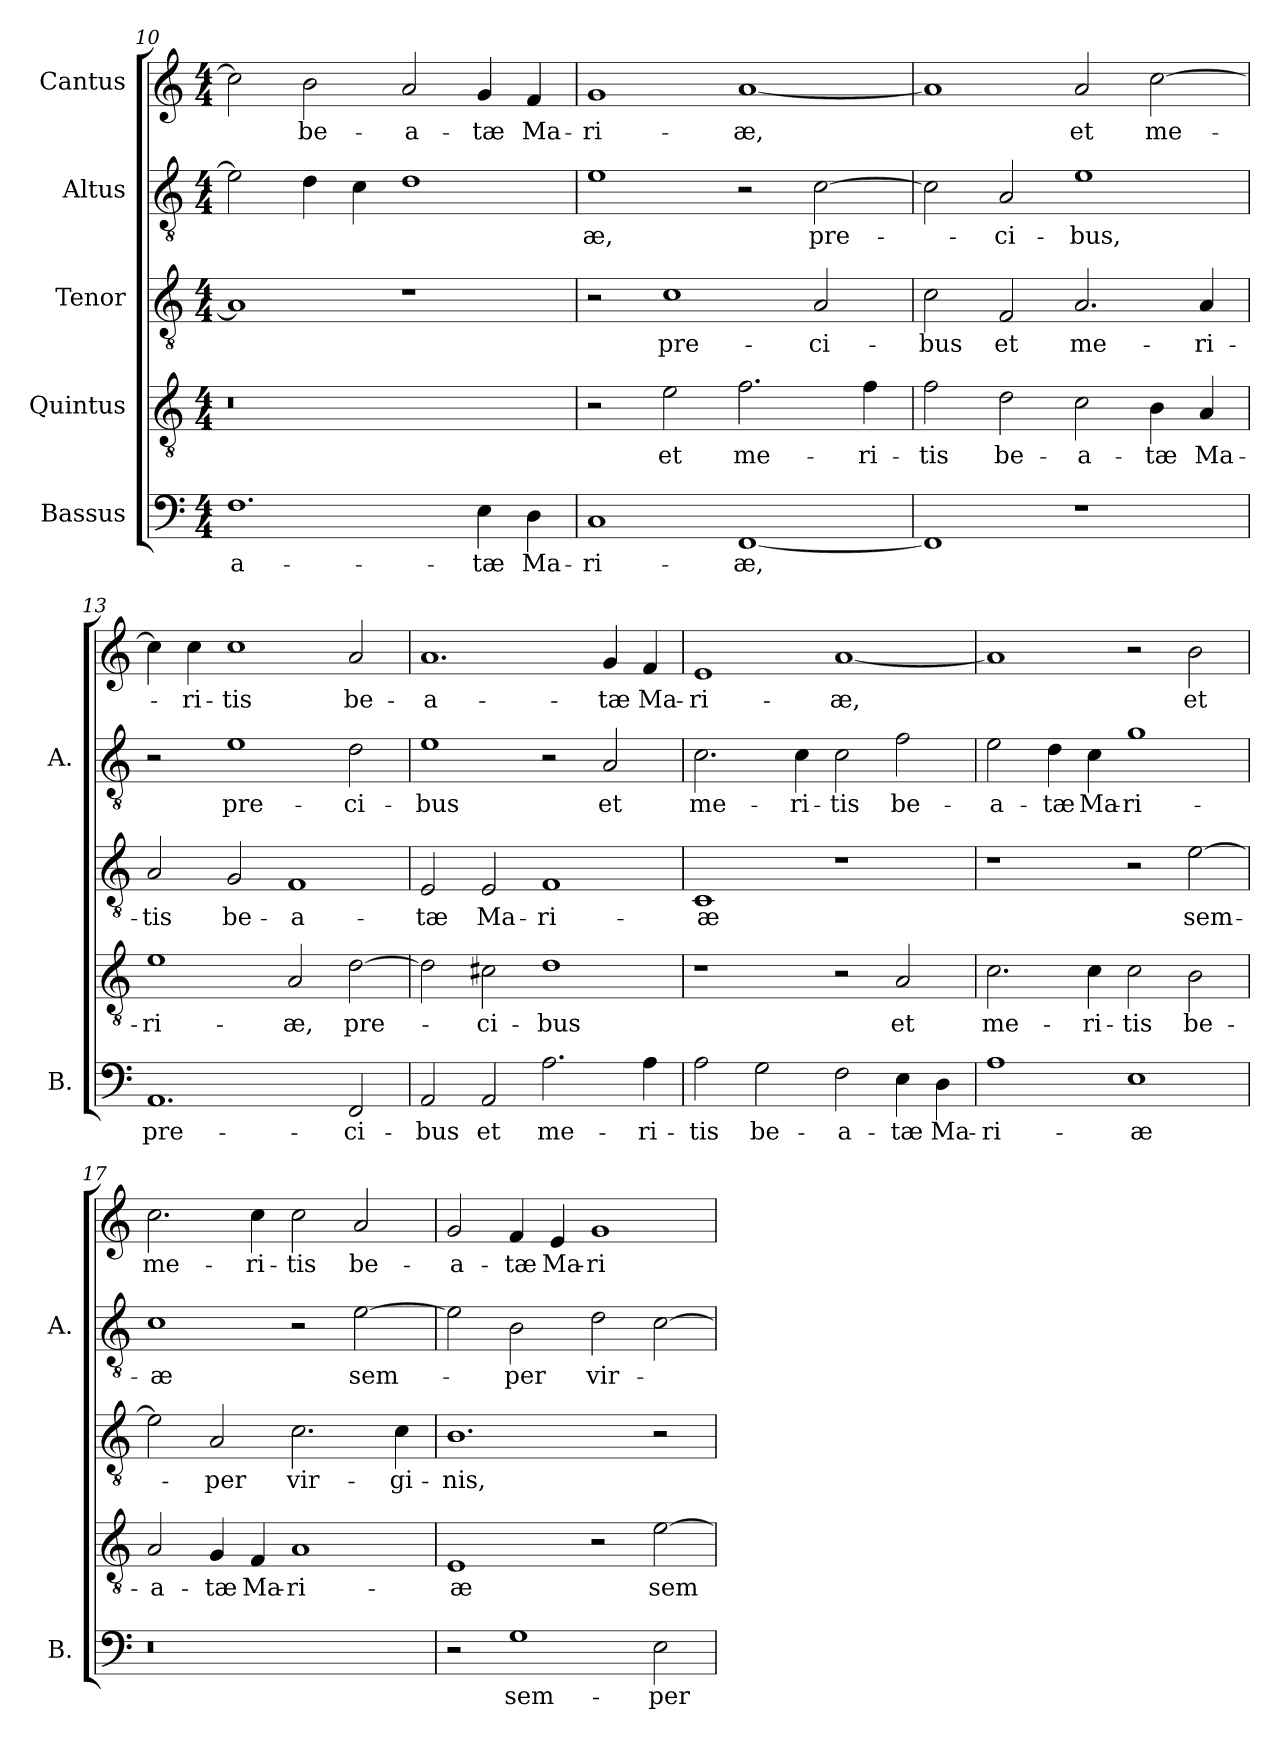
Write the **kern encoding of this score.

**kern	**text	**kern	**text	**kern	**text	**kern	**text	**kern	**text
*part5	*part5	*part4	*part4	*part3	*part3	*part2	*part2	*part1	*part1
*staff5	*staff5	*staff4	*staff4	*staff3	*staff3	*staff2	*staff2	*staff1	*staff1
*I"Bassus	*	*I"Quintus	*	*I"Tenor	*	*I"Altus	*	*I"Cantus	*
*I'B.	*	*	*	*	*	*I'A.	*	*	*
*clefF4	*	*clefGv2	*	*clefGv2	*	*clefGv2	*	*clefG2	*
*k[]	*	*k[]	*	*k[]	*	*k[]	*	*k[]	*
*C:	*	*C:	*	*C:	*	*C:	*	*C:	*
*M4/4	*	*M4/4	*	*M4/4	*	*M4/4	*	*M4/4	*
=10	=10	=10	=10	=10	=10	=10	=10	=10	=10
!	!	!LO:N:vis=0	!	!	!	!	!	!	!
1.F\	-a-	1r	.	1A/]	.	2e\]	.	2cc\]	.
.	.	.	.	.	.	4d\	.	2b\	be-
.	.	.	.	.	.	4c\	.	.	.
.	.	1ryy	.	1r	.	1d\	.	2a/	-a-
4E\	-tæ	.	.	.	.	.	.	4g/	-tæ
4D\	Ma-	.	.	.	.	.	.	4f/	Ma-
=11	=11	=11	=11	=11	=11	=11	=11	=11	=11
1C/	-ri-	2r	.	2r	.	1e\	-æ,	1g/	-ri-
.	.	2e\	et	1c\	pre-	.	.	.	.
[1FF/	-æ,	2.f\	me-	.	.	2r	.	[1a/	-æ,
.	.	.	.	2A/	-ci-	[2c\	pre-	.	.
.	.	4f\	-ri-	.	.	.	.	.	.
=12	=12	=12	=12	=12	=12	=12	=12	=12	=12
1FF/]	.	2f\	-tis	2c\	-bus	2c\]	.	1a/]	.
.	.	2d\	be-	2F/	et	2A/	-ci-	.	.
1r	.	2c\	-a-	2.A/	me-	1e\	-bus,	2a/	et
.	.	4B\	-tæ	.	.	.	.	[2cc\	me-
.	.	4A/	Ma-	4A/	-ri-	.	.	.	.
=13	=13	=13	=13	=13	=13	=13	=13	=13	=13
1.AA/	pre-	1e\	-ri-	2A/	-tis	2r	.	4cc\]	.
.	.	.	.	.	.	.	.	4cc\	-ri-
.	.	.	.	2G/	be-	1e\	pre-	1cc\	-tis
.	.	2A/	-æ,	1F/	-a-	.	.	.	.
2FF/	-ci-	[2d\	pre-	.	.	2d\	-ci-	2a/	be-
=14	=14	=14	=14	=14	=14	=14	=14	=14	=14
2AA/	-bus	2d\]	.	2E/	-tæ	1e\	-bus	1.a/	-a-
2AA/	et	2c#X\	-ci-	2E/	Ma-	.	.	.	.
2.A\	me-	1d\	-bus	1F/	-ri-	2r	.	.	.
.	.	.	.	.	.	2A/	et	4g/	-tæ
4A\	-ri-	.	.	.	.	.	.	4f/	Ma-
=15	=15	=15	=15	=15	=15	=15	=15	=15	=15
2A\	-tis	1r	.	1C/	-æ	2.c\	me-	1e/	-ri-
2G\	be-	.	.	.	.	.	.	.	.
.	.	.	.	.	.	4c\	-ri-	.	.
2F\	-a-	2r	.	1r	.	2c\	-tis	[1a/	-æ,
4E\	-tæ	2A/	et	.	.	2f\	be-	.	.
4D\	Ma-	.	.	.	.	.	.	.	.
=16	=16	=16	=16	=16	=16	=16	=16	=16	=16
1A\	-ri-	2.c\	me-	1r	.	2e\	-a-	1a/]	.
.	.	.	.	.	.	4d\	-tæ	.	.
.	.	4c\	-ri-	.	.	4c\	Ma-	.	.
1E\	-æ	2c\	-tis	2r	.	1g\	-ri-	2r	.
.	.	2B\	be-	[2e\	sem-	.	.	2b\	et
=17	=17	=17	=17	=17	=17	=17	=17	=17	=17
!LO:N:vis=0	!	!	!	!	!	!	!	!	!
1r	.	2A/	-a-	2e\]	.	1c\	-æ	2.cc\	me-
.	.	4G/	-tæ	2A/	-per	.	.	.	.
.	.	4F/	Ma-	.	.	.	.	4cc\	-ri-
1ryy	.	1A/	-ri-	2.c\	vir-	2r	.	2cc\	-tis
.	.	.	.	.	.	[2e\	sem-	2a/	be-
.	.	.	.	4c\	-gi-	.	.	.	.
=18	=18	=18	=18	=18	=18	=18	=18	=18	=18
2r	.	1E/	-æ	1.B\	-nis,	2e\]	.	2g/	-a-
1G\	sem-	.	.	.	.	2B\	-per	4f/	-tæ
.	.	.	.	.	.	.	.	4e/	Ma-
.	.	2r	.	.	.	2d\	vir-	1g/	-ri-
2E\	-per	[2e\	sem-	2r	.	[2c\	.	.	.
=	=	=	=	=	=	=	=	=	=
*-	*-	*-	*-	*-	*-	*-	*-	*-	*-
